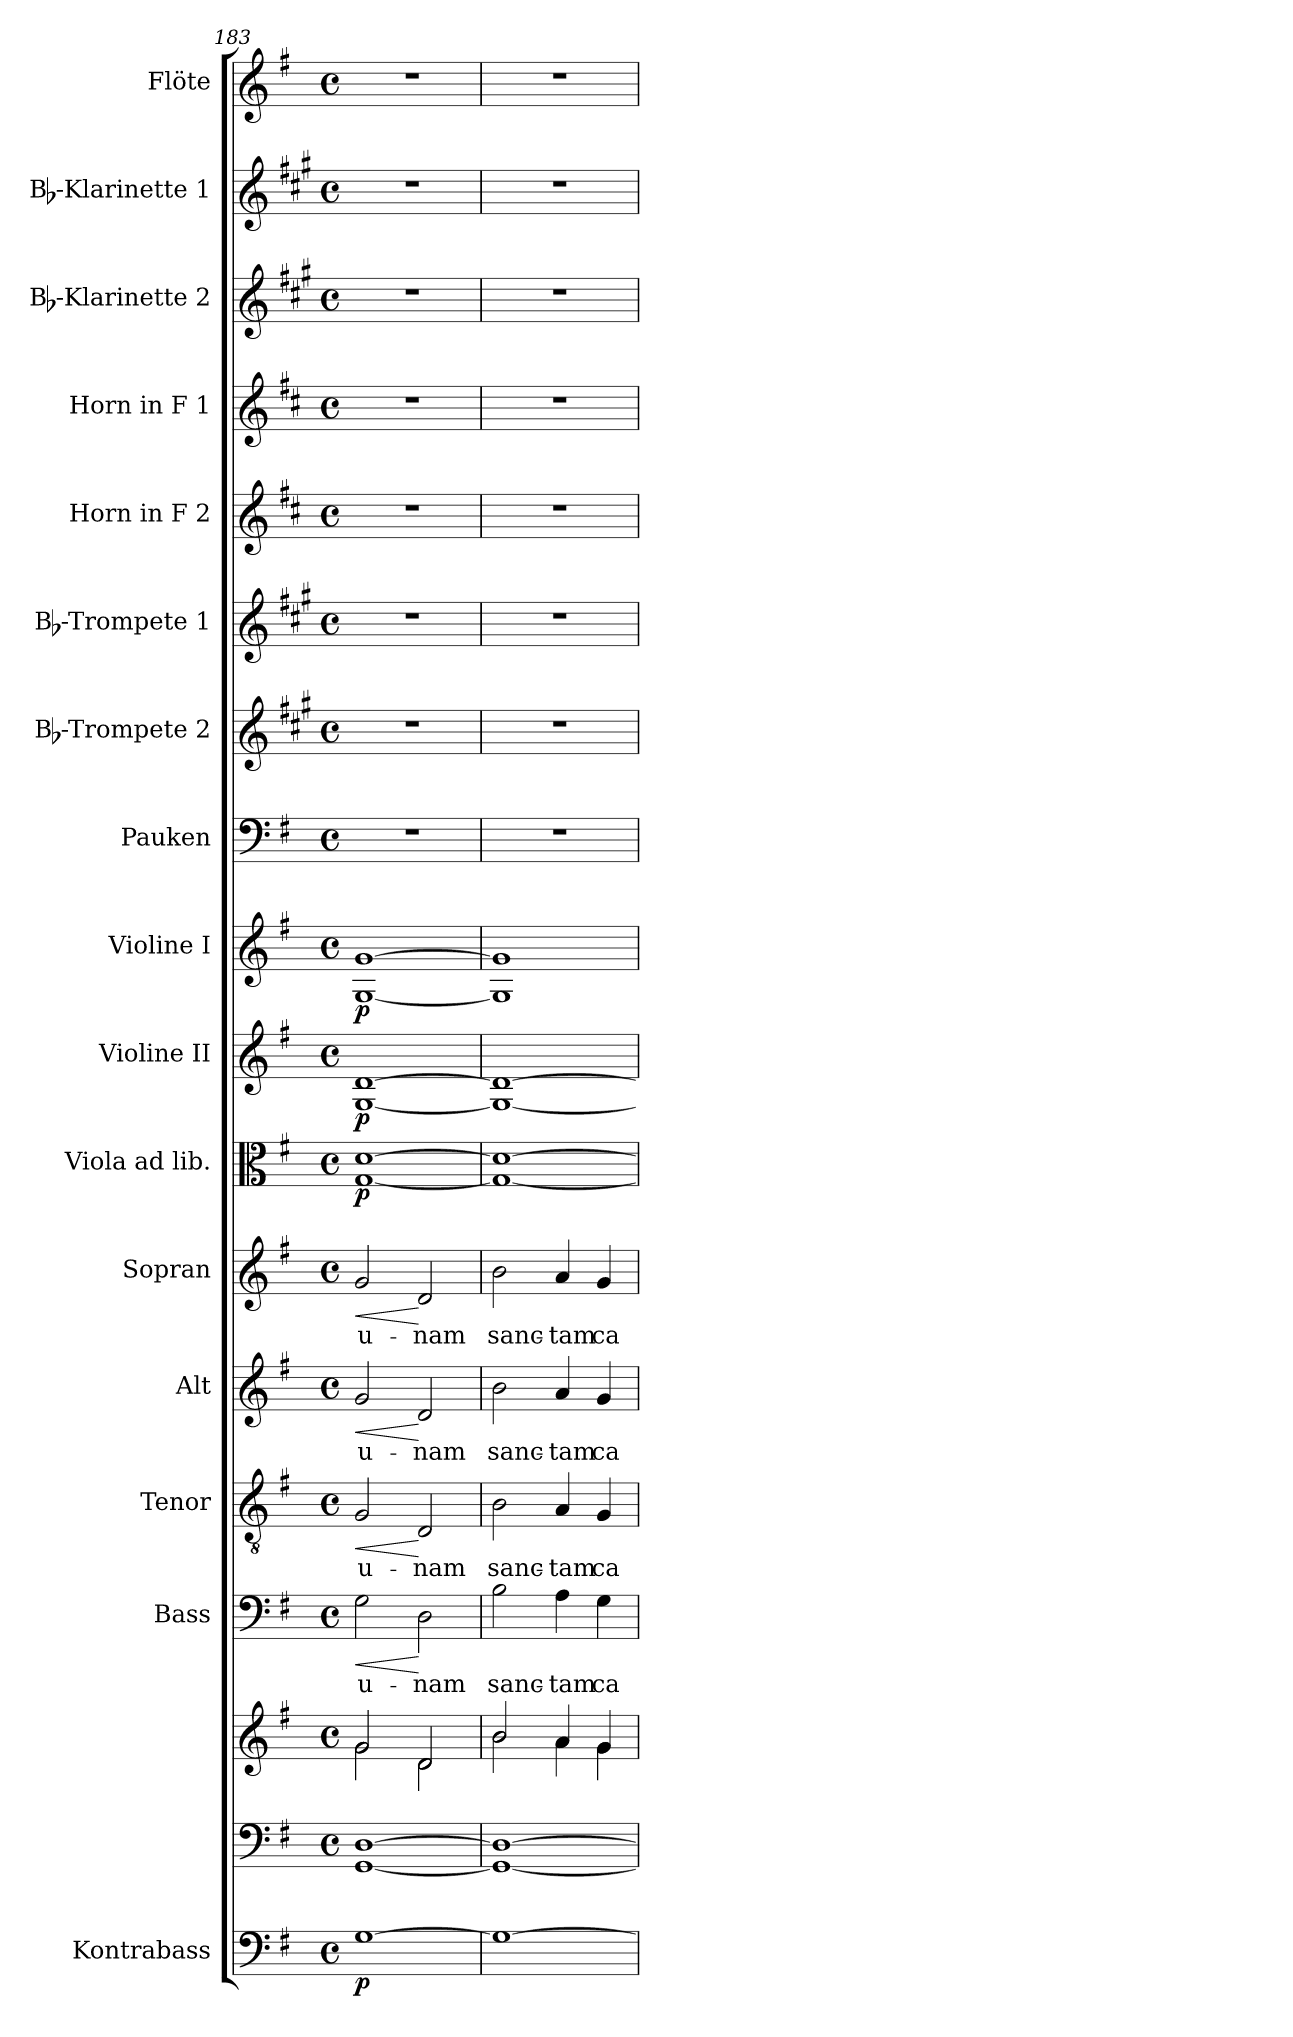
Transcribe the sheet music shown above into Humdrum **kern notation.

**kern	**dynam	**kern	**kern	**kern	**text	**dynam	**kern	**text	**dynam	**kern	**text	**dynam	**kern	**text	**dynam	**kern	**dynam	**kern	**dynam	**kern	**dynam	**kern	**kern	**kern	**kern	**kern	**kern	**kern	**kern
*part17	*part17	*part16	*part16	*part15	*part15	*part15	*part14	*part14	*part14	*part13	*part13	*part13	*part12	*part12	*part12	*part11	*part11	*part10	*part10	*part9	*part9	*part8	*part7	*part6	*part5	*part4	*part3	*part2	*part1
*staff18	*staff18	*staff17	*staff16	*staff15	*staff15	*staff15	*staff14	*staff14	*staff14	*staff13	*staff13	*staff13	*staff12	*staff12	*staff12	*staff11	*staff11	*staff10	*staff10	*staff9	*staff9	*staff8	*staff7	*staff6	*staff5	*staff4	*staff3	*staff2	*staff1
*I"Kontrabass	*	*	*	*I"Bass	*	*	*I"Tenor	*	*	*I"Alt	*	*	*I"Sopran	*	*	*I"Viola ad lib.	*	*I"Violine II	*	*I"Violine I	*	*I"Pauken	*I"Bb-Trompete 2	*I"Bb-Trompete 1	*I"Horn in F 2	*I"Horn in F 1	*I"Bb-Klarinette 2	*I"Bb-Klarinette 1	*I"Flöte
*I'Kb.	*	*	*	*I'B.	*	*	*I'T.	*	*	*I'A.	*	*	*I'S.	*	*	*I'Vla.	*	*I'Vl. II	*	*I'Vl. I	*	*I'Pk.	*I'Bb Trp. 2	*I'Bb Trp. 1	*	*	*I'Bb Kl. 2	*I'Bb Kl. 1	*I'Fl.
*clefF4	*	*clefF4	*clefG2	*clefF4	*	*	*clefGv2	*	*	*clefG2	*	*	*clefG2	*	*	*clefC3	*	*clefG2	*	*clefG2	*	*clefF4	*clefG2	*clefG2	*clefG2	*clefG2	*clefG2	*clefG2	*clefG2
*ITrd7c12	*	*	*	*	*	*	*	*	*	*	*	*	*	*	*	*	*	*	*	*	*	*	*ITrd1c2	*ITrd1c2	*ITrd4c7	*ITrd4c7	*ITrd1c2	*ITrd1c2	*
*k[f#]	*	*k[f#]	*k[f#]	*k[f#]	*	*	*k[f#]	*	*	*k[f#]	*	*	*k[f#]	*	*	*k[f#]	*	*k[f#]	*	*k[f#]	*	*k[f#]	*k[f#]	*k[f#]	*k[f#]	*k[f#]	*k[f#]	*k[f#]	*k[f#]
*G:	*	*G:	*G:	*G:	*	*	*G:	*	*	*G:	*	*	*G:	*	*	*G:	*	*G:	*	*G:	*	*G:	*G:	*G:	*G:	*G:	*G:	*G:	*G:
*M4/4	*	*M4/4	*M4/4	*M4/4	*	*	*M4/4	*	*	*M4/4	*	*	*M4/4	*	*	*M4/4	*	*M4/4	*	*M4/4	*	*M4/4	*M4/4	*M4/4	*M4/4	*M4/4	*M4/4	*M4/4	*M4/4
*met(c)	*	*met(c)	*met(c)	*met(c)	*	*	*met(c)	*	*	*met(c)	*	*	*met(c)	*	*	*met(c)	*	*met(c)	*	*met(c)	*	*met(c)	*met(c)	*met(c)	*met(c)	*met(c)	*met(c)	*met(c)	*met(c)
=183	=183	=183	=183	=183	=183	=183	=183	=183	=183	=183	=183	=183	=183	=183	=183	=183	=183	=183	=183	=183	=183	=183	=183	=183	=183	=183	=183	=183	=183
*	*	*^	*^	*	*	*	*	*	*	*	*	*	*	*	*	*	*	*	*	*	*	*	*	*	*	*	*	*	*
!	!LO:DY:b	!	!	!	!	!	!LO:LY:b	!LO:HP:b	!	!LO:LY:b	!LO:HP:b	!	!LO:LY:b	!LO:HP:b	!	!LO:LY:b	!LO:HP:b	!	!LO:DY:b	!	!LO:DY:b	!	!LO:DY:b	!	!	!	!	!	!	!	!
[1GG	p	[>1D	[<1GG	2g/	2g\	2G\	u-	<	2G/	u-	<	2g/	u-	<	2g/	u-	<	[1G [1d	p	[1G [1d	p	[1G [1g	p	1r	1r	1r	1r	1r	1r	1r	1r
!	!	!	!	!	!	!	!LO:LY:b	!	!	!LO:LY:b	!	!	!LO:LY:b	!	!	!LO:LY:b	!	!	!	!	!	!	!	!	!	!	!	!	!	!	!
.	.	.	.	2d/	2d\	2D\	-nam	[	2D/	-nam	[	2d/	-nam	[	2d/	-nam	[	.	.	.	.	.	.	.	.	.	.	.	.	.	.
=184	=184	=184	=184	=184	=184	=184	=184	=184	=184	=184	=184	=184	=184	=184	=184	=184	=184	=184	=184	=184	=184	=184	=184	=184	=184	=184	=184	=184	=184	=184	=184
!	!	!	!	!	!	!	!LO:LY:b	!	!	!LO:LY:b	!	!	!LO:LY:b	!	!	!LO:LY:b	!	!	!	!	!	!	!	!	!	!	!	!	!	!	!
1GG_	.	1D_	1GG_	2b/	2b\	2B\	sanc-	.	2B\	sanc-	.	2b\	sanc-	.	2b\	sanc-	.	1G_ 1d_	.	1G_ 1d_	.	1G] 1g]	.	1r	1r	1r	1r	1r	1r	1r	1r
!	!	!	!	!	!	!	!LO:LY:b	!	!	!LO:LY:b	!	!	!LO:LY:b	!	!	!LO:LY:b	!	!	!	!	!	!	!	!	!	!	!	!	!	!	!
.	.	.	.	4a/	4a\	4A\	-tam	.	4A/	-tam	.	4a/	-tam	.	4a/	-tam	.	.	.	.	.	.	.	.	.	.	.	.	.	.	.
!	!	!	!	!	!	!	!LO:LY:b	!	!	!LO:LY:b	!	!	!LO:LY:b	!	!	!LO:LY:b	!	!	!	!	!	!	!	!	!	!	!	!	!	!	!
.	.	.	.	4g/	4g\	4G\	ca-	.	4G/	ca-	.	4g/	ca-	.	4g/	ca-	.	.	.	.	.	.	.	.	.	.	.	.	.	.	.
*	*	*v	*v	*	*	*	*	*	*	*	*	*	*	*	*	*	*	*	*	*	*	*	*	*	*	*	*	*	*	*	*
*	*	*	*v	*v	*	*	*	*	*	*	*	*	*	*	*	*	*	*	*	*	*	*	*	*	*	*	*	*	*	*
=	=	=	=	=	=	=	=	=	=	=	=	=	=	=	=	=	=	=	=	=	=	=	=	=	=	=	=	=	=
*-	*-	*-	*-	*-	*-	*-	*-	*-	*-	*-	*-	*-	*-	*-	*-	*-	*-	*-	*-	*-	*-	*-	*-	*-	*-	*-	*-	*-	*-
